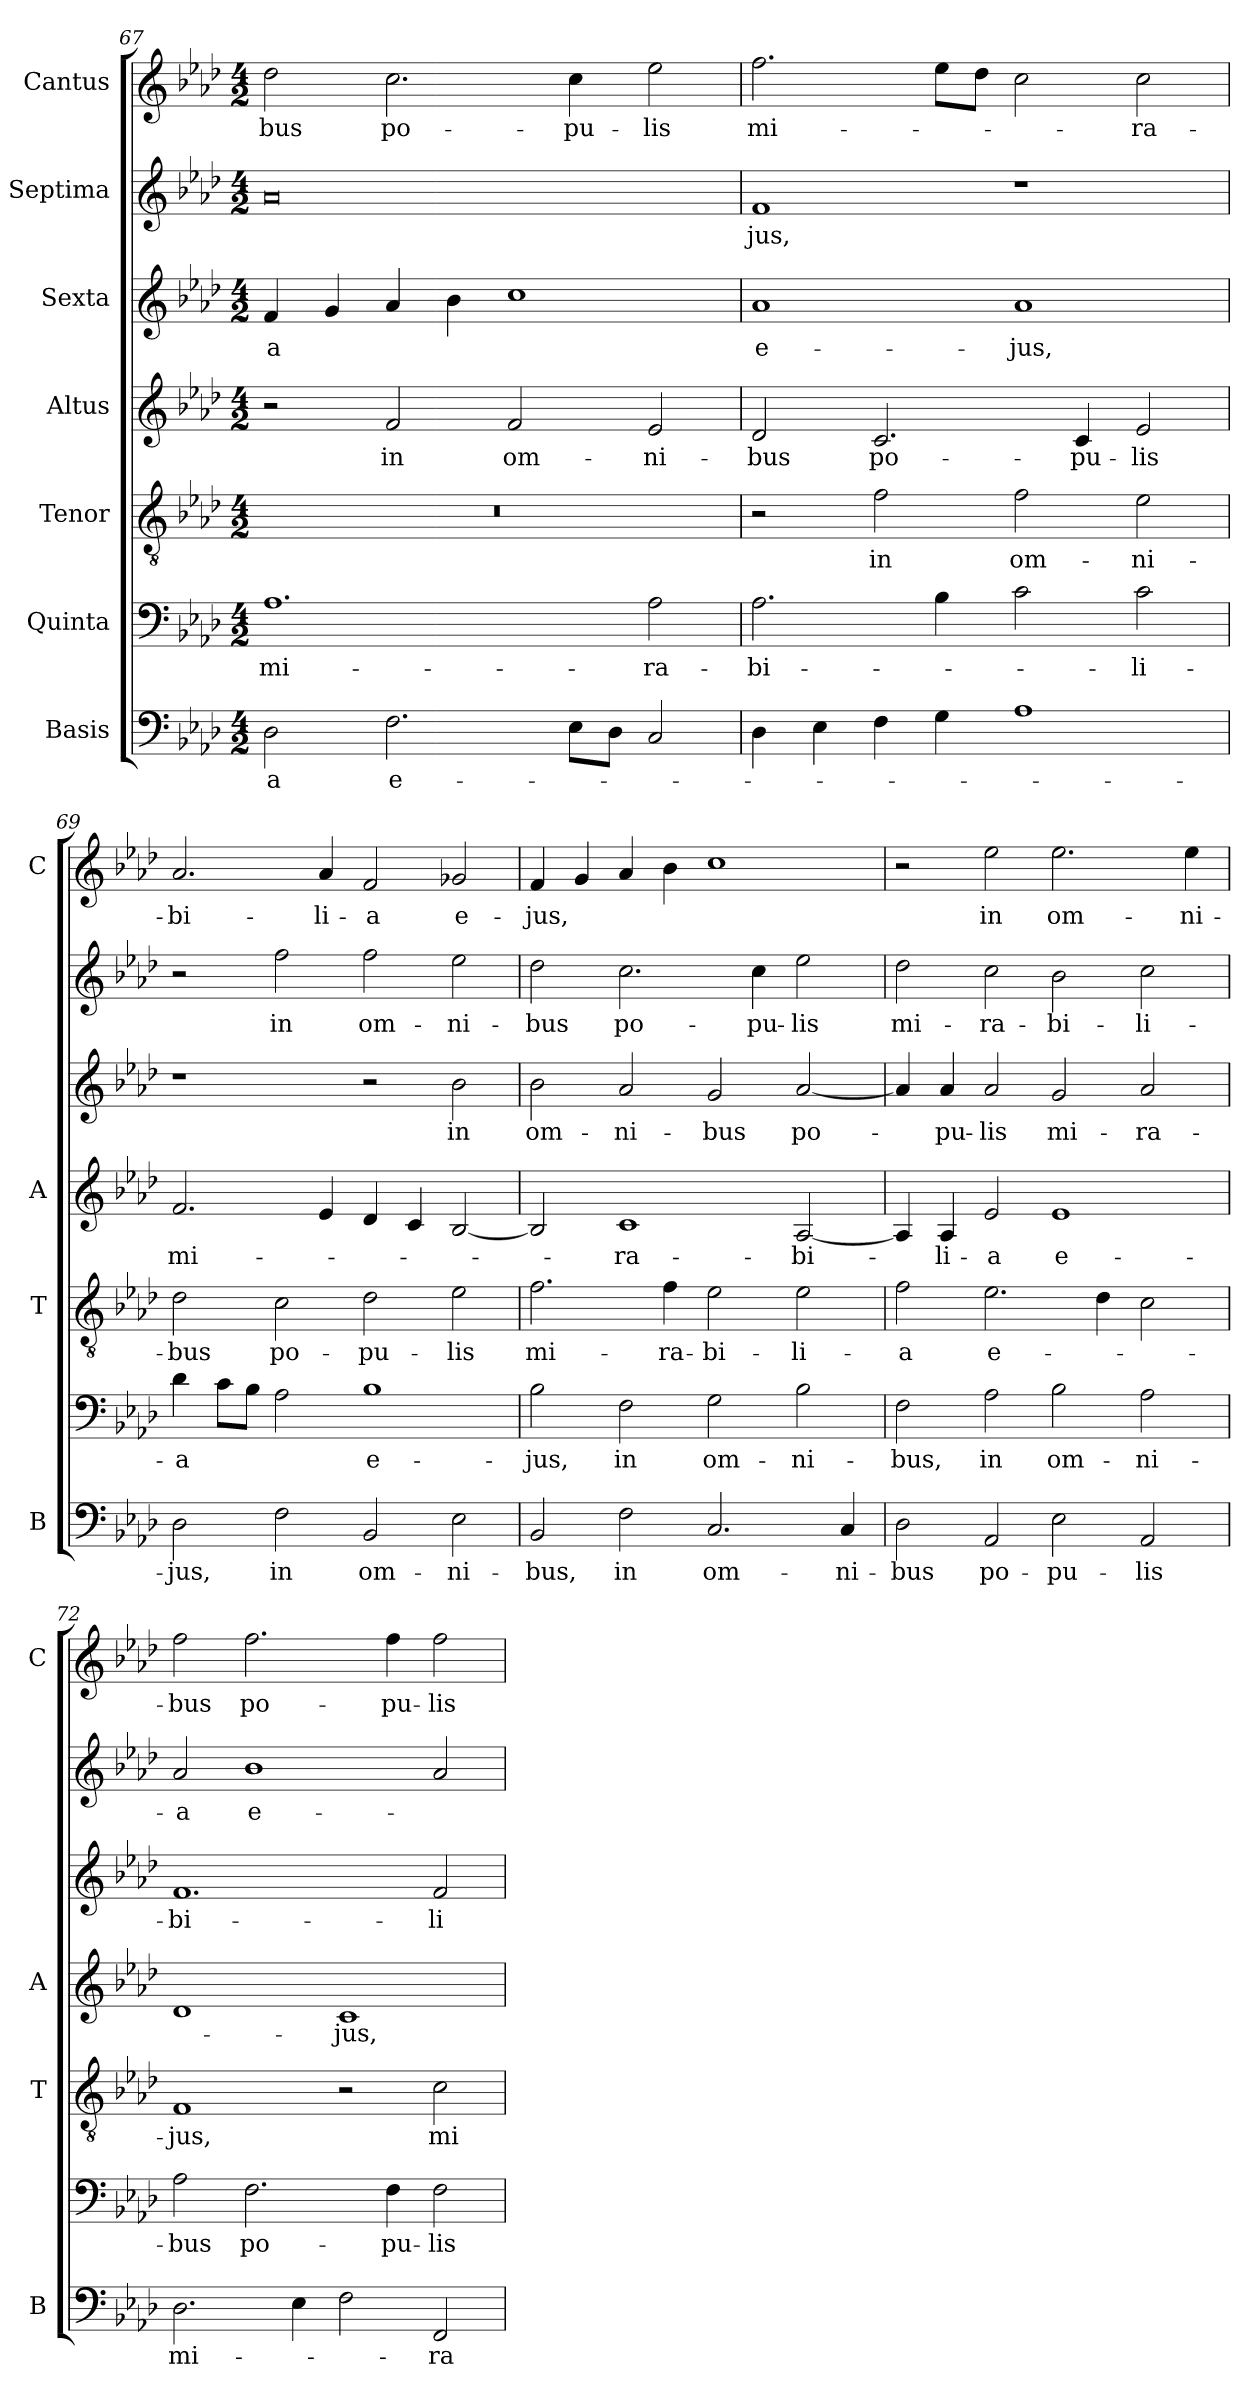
**kern	**text	**kern	**text	**kern	**text	**kern	**text	**kern	**text	**kern	**text	**kern	**text
*part7	*part7	*part6	*part6	*part5	*part5	*part4	*part4	*part3	*part3	*part2	*part2	*part1	*part1
*staff7	*staff7	*staff6	*staff6	*staff5	*staff5	*staff4	*staff4	*staff3	*staff3	*staff2	*staff2	*staff1	*staff1
*I"Basis	*	*I"Quinta	*	*I"Tenor	*	*I"Altus	*	*I"Sexta	*	*I"Septima	*	*I"Cantus	*
*I'B	*	*	*	*I'T	*	*I'A	*	*	*	*	*	*I'C	*
*clefF4	*	*clefF4	*	*clefGv2	*	*clefG2	*	*clefG2	*	*clefG2	*	*clefG2	*
*k[b-e-a-d-]	*	*k[b-e-a-d-]	*	*k[b-e-a-d-]	*	*k[b-e-a-d-]	*	*k[b-e-a-d-]	*	*k[b-e-a-d-]	*	*k[b-e-a-d-]	*
*A-:	*	*A-:	*	*A-:	*	*A-:	*	*A-:	*	*A-:	*	*A-:	*
*M4/2	*	*M4/2	*	*M4/2	*	*M4/2	*	*M4/2	*	*M4/2	*	*M4/2	*
=67	=67	=67	=67	=67	=67	=67	=67	=67	=67	=67	=67	=67	=67
!	!LO:LY:b	!	!LO:LY:b	!	!	!	!	!	!LO:LY:b	!	!	!	!LO:LY:b
2D-\	-a	1.A-	mi-	0r	.	2r	.	4f/	-a	0a-	.	2dd-\	-bus
.	.	.	.	.	.	.	.	4g/	.	.	.	.	.
!	!LO:LY:b	!	!	!	!	!	!LO:LY:b	!	!	!	!	!	!LO:LY:b
2.F\	e-	.	.	.	.	2f/	in	4a-/	.	.	.	2.cc\	po-
.	.	.	.	.	.	.	.	4b-\	.	.	.	.	.
!	!	!	!	!	!	!	!LO:LY:b	!	!	!	!	!	!
.	.	.	.	.	.	2f/	om-	1cc	.	.	.	.	.
!	!	!	!	!	!	!	!	!	!	!	!	!	!LO:LY:b
8E-\L	.	.	.	.	.	.	.	.	.	.	.	4cc\	-pu-
8D-\J	.	.	.	.	.	.	.	.	.	.	.	.	.
!	!	!	!LO:LY:b	!	!	!	!LO:LY:b	!	!	!	!	!	!LO:LY:b
2C/	.	2A-\	-ra-	.	.	2e-/	-ni-	.	.	.	.	2ee-\	-lis
=68	=68	=68	=68	=68	=68	=68	=68	=68	=68	=68	=68	=68	=68
!	!	!	!LO:LY:b	!	!	!	!LO:LY:b	!	!LO:LY:b	!	!LO:LY:b	!	!LO:LY:b
4D-\	.	2.A-\	-bi-	2r	.	2d-/	-bus	1a-	e-	1f	-jus,	2.ff\	mi-
4E-\	.	.	.	.	.	.	.	.	.	.	.	.	.
!	!	!	!	!	!LO:LY:b	!	!LO:LY:b	!	!	!	!	!	!
4F\	.	.	.	2f\	in	2.c/	po-	.	.	.	.	.	.
4G\	.	4B-\	.	.	.	.	.	.	.	.	.	8ee-\L	.
.	.	.	.	.	.	.	.	.	.	.	.	8dd-\J	.
!	!	!	!	!	!LO:LY:b	!	!	!	!LO:LY:b	!	!	!	!
1A-	.	2c\	.	2f\	om-	.	.	1a-	-jus,	1r	.	2cc\	.
!	!	!	!	!	!	!	!LO:LY:b	!	!	!	!	!	!
.	.	.	.	.	.	4c/	-pu-	.	.	.	.	.	.
!	!	!	!LO:LY:b	!	!LO:LY:b	!	!LO:LY:b	!	!	!	!	!	!LO:LY:b
.	.	2c\	-li-	2e-\	-ni-	2e-/	-lis	.	.	.	.	2cc\	-ra-
=69	=69	=69	=69	=69	=69	=69	=69	=69	=69	=69	=69	=69	=69
!	!LO:LY:b	!	!LO:LY:b	!	!LO:LY:b	!	!LO:LY:b	!	!	!	!	!	!LO:LY:b
2D-\	-jus,	4d-\	-a	2d-\	-bus	2.f/	mi-	1r	.	2r	.	2.a-/	-bi-
.	.	8c\L	.	.	.	.	.	.	.	.	.	.	.
.	.	8B-\J	.	.	.	.	.	.	.	.	.	.	.
!	!LO:LY:b	!	!	!	!LO:LY:b	!	!	!	!	!	!LO:LY:b	!	!
2F\	in	2A-\	.	2c\	po-	.	.	.	.	2ff\	in	.	.
!	!	!	!	!	!	!	!	!	!	!	!	!	!LO:LY:b
.	.	.	.	.	.	4e-/	.	.	.	.	.	4a-/	-li-
!	!LO:LY:b	!	!LO:LY:b	!	!LO:LY:b	!	!	!	!	!	!LO:LY:b	!	!LO:LY:b
2BB-/	om-	1B-	e-	2d-\	-pu-	4d-/	.	2r	.	2ff\	om-	2f/	-a
.	.	.	.	.	.	4c/	.	.	.	.	.	.	.
!	!LO:LY:b	!	!	!	!LO:LY:b	!	!	!	!LO:LY:b	!	!LO:LY:b	!	!LO:LY:b
2E-\	-ni-	.	.	2e-\	-lis	[2B-/	.	2b-\	in	2ee-\	-ni-	2g-X/	e-
=70	=70	=70	=70	=70	=70	=70	=70	=70	=70	=70	=70	=70	=70
!	!LO:LY:b	!	!LO:LY:b	!	!LO:LY:b	!	!	!	!LO:LY:b	!	!LO:LY:b	!	!LO:LY:b
2BB-/	-bus,	2B-\	-jus,	2.f\	mi-	2B-/]	.	2b-\	om-	2dd-\	-bus	4f/	-jus,
.	.	.	.	.	.	.	.	.	.	.	.	4g/	.
!	!LO:LY:b	!	!LO:LY:b	!	!	!	!LO:LY:b	!	!LO:LY:b	!	!LO:LY:b	!	!
2F\	in	2F\	in	.	.	1c	-ra-	2a-/	-ni-	2.cc\	po-	4a-/	.
!	!	!	!	!	!LO:LY:b	!	!	!	!	!	!	!	!
.	.	.	.	4f\	-ra-	.	.	.	.	.	.	4b-\	.
!	!LO:LY:b	!	!LO:LY:b	!	!LO:LY:b	!	!	!	!LO:LY:b	!	!	!	!
2.C/	om-	2G\	om-	2e-\	-bi-	.	.	2g/	-bus	.	.	1cc	.
!	!	!	!	!	!	!	!	!	!	!	!LO:LY:b	!	!
.	.	.	.	.	.	.	.	.	.	4cc\	-pu-	.	.
!	!	!	!LO:LY:b	!	!LO:LY:b	!	!LO:LY:b	!	!LO:LY:b	!	!LO:LY:b	!	!
.	.	2B-\	-ni-	2e-\	-li-	[2A-/	-bi-	[2a-/	po-	2ee-\	-lis	.	.
!	!LO:LY:b	!	!	!	!	!	!	!	!	!	!	!	!
4C/	-ni-	.	.	.	.	.	.	.	.	.	.	.	.
!!LO:LB:g=z
=71	=71	=71	=71	=71	=71	=71	=71	=71	=71	=71	=71	=71	=71
!	!LO:LY:b	!	!LO:LY:b	!	!LO:LY:b	!	!	!	!	!	!LO:LY:b	!	!
2D-\	-bus	2F\	-bus,	2f\	-a	4A-/]	.	4a-/]	.	2dd-\	mi-	2r	.
!	!	!	!	!	!	!	!LO:LY:b	!	!LO:LY:b	!	!	!	!
.	.	.	.	.	.	4A-/	-li-	4a-/	-pu-	.	.	.	.
!	!LO:LY:b	!	!LO:LY:b	!	!LO:LY:b	!	!LO:LY:b	!	!LO:LY:b	!	!LO:LY:b	!	!LO:LY:b
2AA-/	po-	2A-\	in	2.e-\	e-	2e-/	-a	2a-/	-lis	2cc\	-ra-	2ee-\	in
!	!LO:LY:b	!	!LO:LY:b	!	!	!	!LO:LY:b	!	!LO:LY:b	!	!LO:LY:b	!	!LO:LY:b
2E-\	-pu-	2B-\	om-	.	.	1e-	e-	2g/	mi-	2b-\	-bi-	2.ee-\	om-
.	.	.	.	4d-\	.	.	.	.	.	.	.	.	.
!	!LO:LY:b	!	!LO:LY:b	!	!	!	!	!	!LO:LY:b	!	!LO:LY:b	!	!
2AA-/	-lis	2A-\	-ni-	2c\	.	.	.	2a-/	-ra-	2cc\	-li-	.	.
!	!	!	!	!	!	!	!	!	!	!	!	!	!LO:LY:b
.	.	.	.	.	.	.	.	.	.	.	.	4ee-\	-ni-
=72	=72	=72	=72	=72	=72	=72	=72	=72	=72	=72	=72	=72	=72
!	!LO:LY:b	!	!LO:LY:b	!	!LO:LY:b	!	!	!	!LO:LY:b	!	!LO:LY:b	!	!LO:LY:b
2.D-\	mi-	2A-\	-bus	1F	-jus,	1d-	.	1.f	-bi-	2a-/	-a	2ff\	-bus
!	!	!	!LO:LY:b	!	!	!	!	!	!	!	!LO:LY:b	!	!LO:LY:b
.	.	2.F\	po-	.	.	.	.	.	.	1b-	e-	2.ff\	po-
4E-\	.	.	.	.	.	.	.	.	.	.	.	.	.
!	!	!	!	!	!	!	!LO:LY:b	!	!	!	!	!	!
2F\	.	.	.	2r	.	1c	-jus,	.	.	.	.	.	.
!	!	!	!LO:LY:b	!	!	!	!	!	!	!	!	!	!LO:LY:b
.	.	4F\	-pu-	.	.	.	.	.	.	.	.	4ff\	-pu-
!	!LO:LY:b	!	!LO:LY:b	!	!LO:LY:b	!	!	!	!LO:LY:b	!	!	!	!LO:LY:b
2FF/	-ra-	2F\	-lis	2c\	mi-	.	.	2f/	-li-	2a-/	.	2ff\	-lis
=	=	=	=	=	=	=	=	=	=	=	=	=	=
*-	*-	*-	*-	*-	*-	*-	*-	*-	*-	*-	*-	*-	*-
